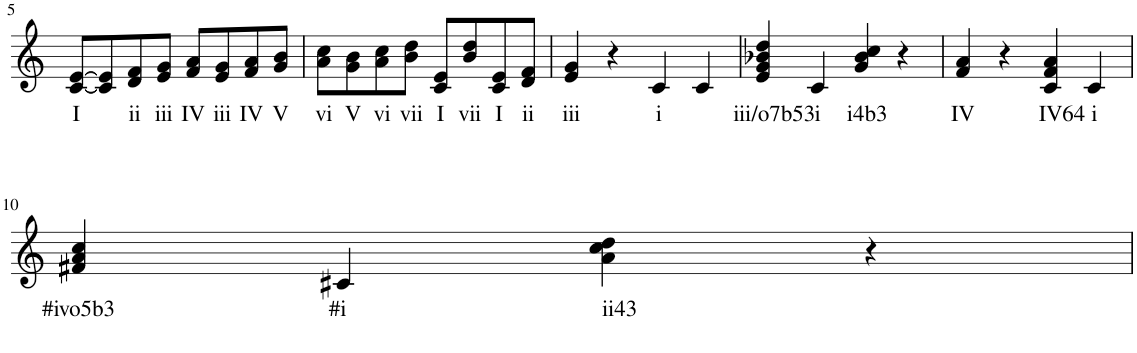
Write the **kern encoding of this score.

**kern	**text
*part1	*part1
*staff1	*staff1
*I"Piano	*
*I'Pno	*
!!LO:PB:g=z
*clefG2	*
*k[]	*
*M2/2	*
*met(c|)	*
=5	=5
!	!LO:LY:b
[8c/ [8e/L	I
8c/] 8e/]	.
!	!LO:LY:b
8d/ 8f/	ii
!	!LO:LY:b
8e/ 8g/J	iii
!	!LO:LY:b
8f/ 8a/L	IV
!	!LO:LY:b
8e/ 8g/	iii
!	!LO:LY:b
8f/ 8a/	IV
!	!LO:LY:b
8g/ 8b/J	V
=6	=6
!	!LO:LY:b
8a\ 8cc\L	vi
!	!LO:LY:b
8g\ 8b\	V
!	!LO:LY:b
8a\ 8cc\	vi
!	!LO:LY:b
8b\ 8dd\J	vii
!	!LO:LY:b
8c/ 8e/L	I
!	!LO:LY:b
8b/ 8dd/	vii
!	!LO:LY:b
8c/ 8e/	I
!	!LO:LY:b
8d/ 8f/J	ii
=7	=7
!	!LO:LY:b
4e/ 4g/	iii
4r	.
!	!LO:LY:b
4c/	i
4c/	.
=8	=8
!	!LO:LY:b
4e/ 4g/ 4b-X/ 4dd/	iii/o7b53
!	!LO:LY:b
4c/	i
!	!LO:LY:b
4g/ 4b-/ 4cc/	i4b3
4r	.
=9	=9
!	!LO:LY:b
4f/ 4a/	IV
4r	.
!	!LO:LY:b
4c/ 4f/ 4a/	IV64
!	!LO:LY:b
4c/	i
!!LO:LB:g=z
=10	=10
!	!LO:LY:b
4f#X/ 4a/ 4cc/	#ivo5b3
!	!LO:LY:b
4c#X/	#i
!	!LO:LY:b
4a\ 4cc\ 4dd\	ii43
4r	.
=	=
*-	*-
